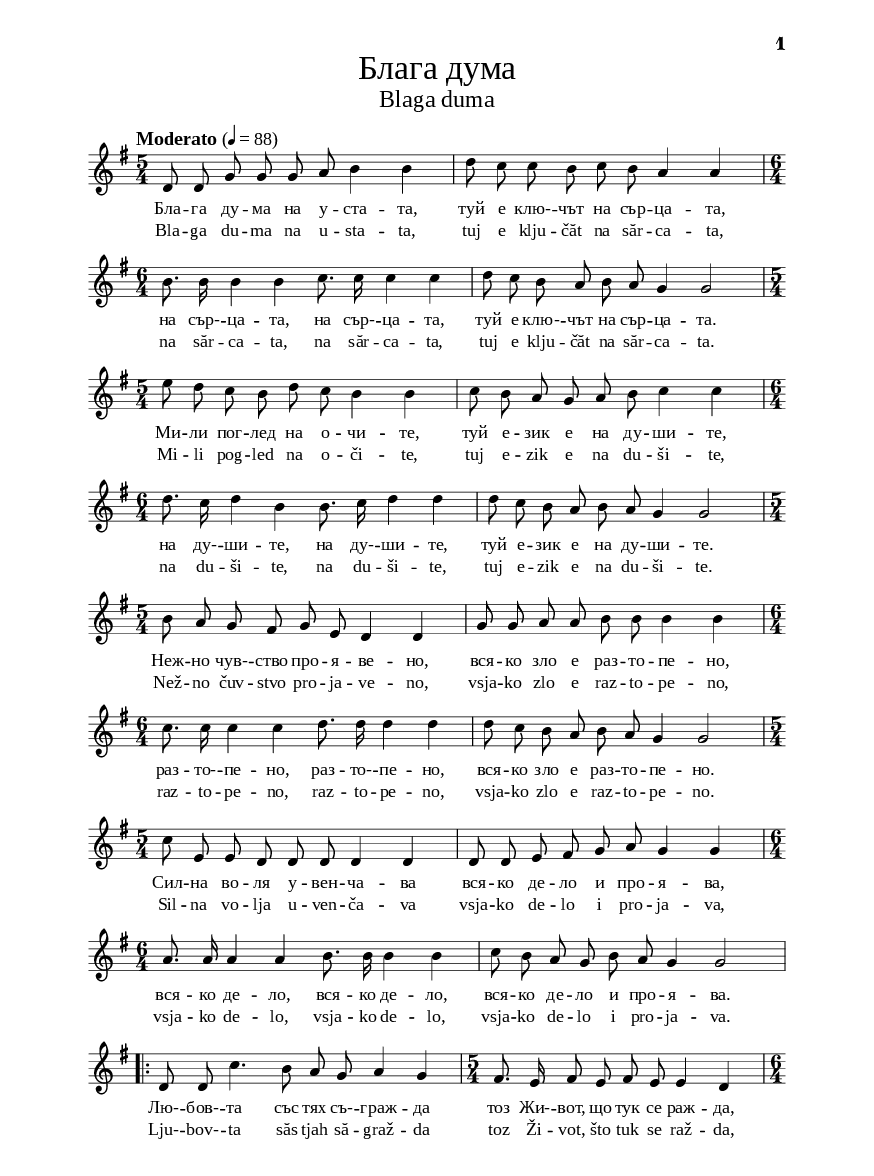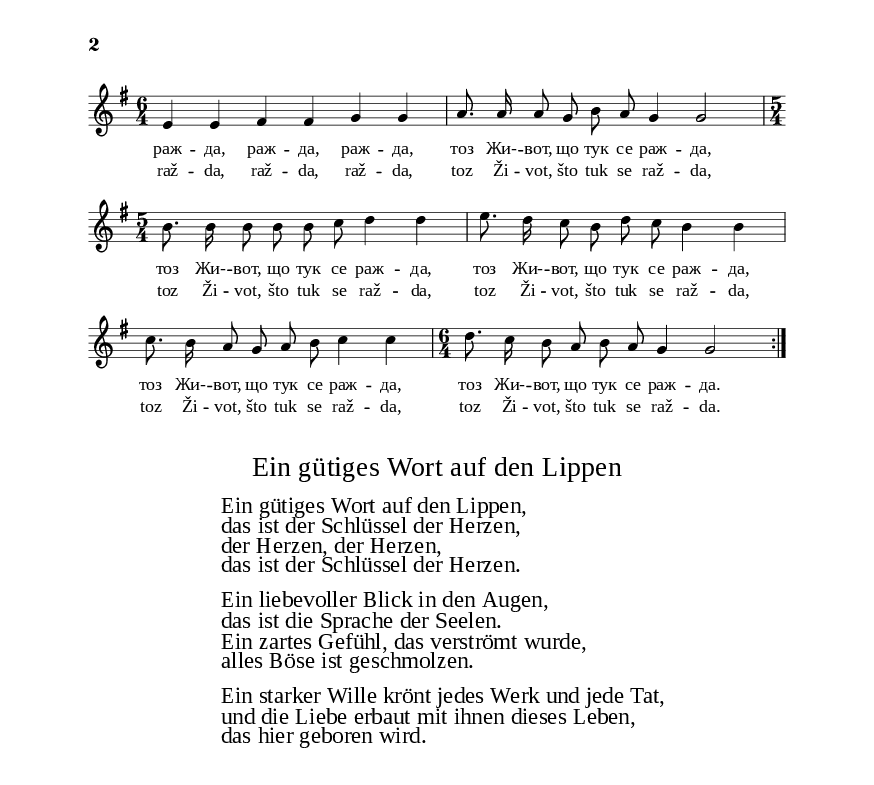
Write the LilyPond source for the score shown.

\version "2.24.2"

% include paper part and global functions
\include "include/globals.ily"

\bookpart {
  \label #'ref074
  \tocItem \markup "Блага дума – Blaga duma "
  \include "include/bookpart-paper.ily"
  \score {
    \include "include/score-layout.ily"

    \new Voice \absolute {
      \clef treble
      \key g \major
      \time 5/4
      \tempoFunc "Moderato" 4 "88"
      \autoBeamOff

      d'8 d'8 g'8 g' g' a' b'4 b' | d''8 c''8 c''8 b' c'' b' a'4 a' \break |

      \time 6/4  b'8. b'16 b'4 b' c''8. c''16 c''4 c'' | d''8 c''8 b'8 a' b' a' g'4 g'2 \break |

      \time 5/4  e''8 d''8 c''8 b' d'' c'' b'4 b' | c''8 b'8 a'8 g' a' b' c''4 c'' \break |

      \time 6/4  d''8. c''16 d''4 b' b'8. c''16 d''4 d'' | d''8 c''8 b'8 a' b' a' g'4 g'2 \break |

      \time 5/4  b'8 a'8 g'8 fis' g' e' d'4 d' | g'8 g'8 a'8 a' b' b' b'4 b' \break |

      \time 6/4  c''8. c''16 c''4 c'' d''8. d''16 d''4 d'' | d''8 c''8 b'8 a' b' a' g'4 g'2 \break |

      \time 5/4  c''8 e'8 e'8 d' d' d' d'4 d' | d'8 d'8 e'8 fis' g' a' g'4 g' | \break

      \time 6/4  a'8. a'16 a'4 a' b'8. b'16 b'4 b' | c''8 b'8 a'8 g' b' a' g'4 g'2 \break |


      \repeat volta 2 {
        d'8 d'8 c''4. b'8 a'8 g'8 a'4 g' | \time 5/4  fis'8. e'16 fis'8 e' fis' e' e'4 d' \break |

        \time 6/4  e'4 e' fis' fis' g' g' | a'8. a'16 a'8 g' b' a' g'4 g'2 \break |

        \time 5/4  b'8. b'16 b'8 b' b' c'' d''4 d'' | e''8. d''16 c''8 b' d'' c'' b'4 b' \break |

        c''8. b'16 a'8 g' a' b' c''4 c'' | \time 6/4  d''8. c''16 b'8 a' b' a' g'4 g'2 \break |
      }
    }

    \addlyrics {
      Бла -- га ду
      -- ма на у -- ста -- та, туй е "клю-" -- чът на
      сър -- ца -- та, на "сър-" -- ца -- та, на "сър-" --
      ца -- та, туй е "клю-" -- чът на сър -- ца -- та.
      Ми -- ли пог -- лед на о -- чи -- те, туй е --
      зик е на ду -- ши -- те, на "ду-" -- ши -- те, на
      "ду-" -- ши -- те, туй е -- зик е на ду -- ши --
      те. Неж -- но "чув-" -- ство про -- я -- ве -- но,
      вся -- ко зло е раз -- то -- пе -- но, раз -- "то-"
      -- пе -- но, раз -- "то-" -- пе -- но, вся -- ко зло
      е раз -- то -- пе -- но. Сил -- на во -- ля у --
      вен -- ча -- ва вся -- ко де -- ло и про -- я --
      ва, вся -- ко де -- ло, вся -- ко де -- ло, вся
      -- ко де -- ло и про -- я -- ва. "Лю-" -- "бов-" -- та
      със тях "съ-" -- граж -- да тоз "Жи-" -- вот, що тук
      се раж -- да, раж -- да, раж -- да, раж -- да,
      тоз "Жи-" -- вот, що тук се раж -- да, тоз "Жи-" --
      вот, що тук се раж -- да, тоз "Жи-" -- вот, що
      тук се раж -- да, тоз "Жи-" -- вот, що тук се раж
      -- да, тоз "Жи-" -- вот, що тук се раж -- да.
    }
    \addlyrics {
      Bla -- ga du
      -- ma na u -- sta -- ta, tuj e klju -- čăt na
      săr -- ca -- ta, na săr -- ca -- ta, na săr --
      ca -- ta, tuj e klju -- čăt na săr -- ca -- ta.
      Mi -- li pog -- led na o -- či -- te, tuj e --
      zik e na du -- ši -- te, na du -- ši -- te, na
      du -- ši -- te, tuj e -- zik e na du -- ši --
      te. Než -- no čuv -- stvo pro -- ja -- ve -- no,
      vsja -- ko zlo e raz -- to -- pe -- no, raz -- to
      -- pe -- no, raz -- to -- pe -- no, vsja -- ko zlo
      e raz -- to -- pe -- no. Sil -- na vo -- lja u --
      ven -- ča -- va vsja -- ko de -- lo i pro -- ja --
      va, vsja -- ko de -- lo, vsja -- ko de -- lo, vsja
      -- ko de -- lo i pro -- ja -- va. "Lju-" -- "bov-" -- ta
      săs tjah să -- graž -- da toz Ži -- vot, što tuk
      se raž -- da, raž -- da, raž -- da, raž -- da,
      toz Ži -- vot, što tuk se raž -- da, toz Ži --
      vot, što tuk se raž -- da, toz Ži -- vot, što
      tuk se raž -- da, toz Ži -- vot, što tuk se raž
      -- da, toz Ži -- vot, što tuk se raž -- da.
    }
      
      \header {
        title = \titleFunc "Блага дума" "Blaga duma"
      }

      \midi{}

    } % score


 \markup \empty-two
    
    % include foreign translation(s) of the song
    \version "2.24.4"

\markup \fill-line { \fontsize #deTitleFontSize "Ein gütiges Wort auf den Lippen" }
\markup \null
\markup \null

\markup \abs-fontsize #11 {
       \fill-line {
  \override #`(baseline-skip . ,deCoupletBaselineSkip)

  \column {
    \line { " "Ein gütiges Wort auf den Lippen, }

    \line { " "das ist der Schlüssel der Herzen,}

    \line { " "der Herzen, der Herzen,}

    \line { " "das ist der Schlüssel der Herzen.}
    \line { " " }

    \line { " "Ein liebevoller Blick in den Augen,}

    \line { " "das ist die Sprache der Seelen.}

    \line { " "Ein zartes Gefühl, das verströmt wurde,}

    \line { " "alles Böse ist geschmolzen.}
    \line { " " }

    \line { " "Ein starker Wille krönt jedes Werk und jede Tat,}

    \line { " "und die Liebe erbaut mit ihnen dieses Leben, }

    \line { " "das hier geboren wird.}
  }
  }
}


  } % bookpart
